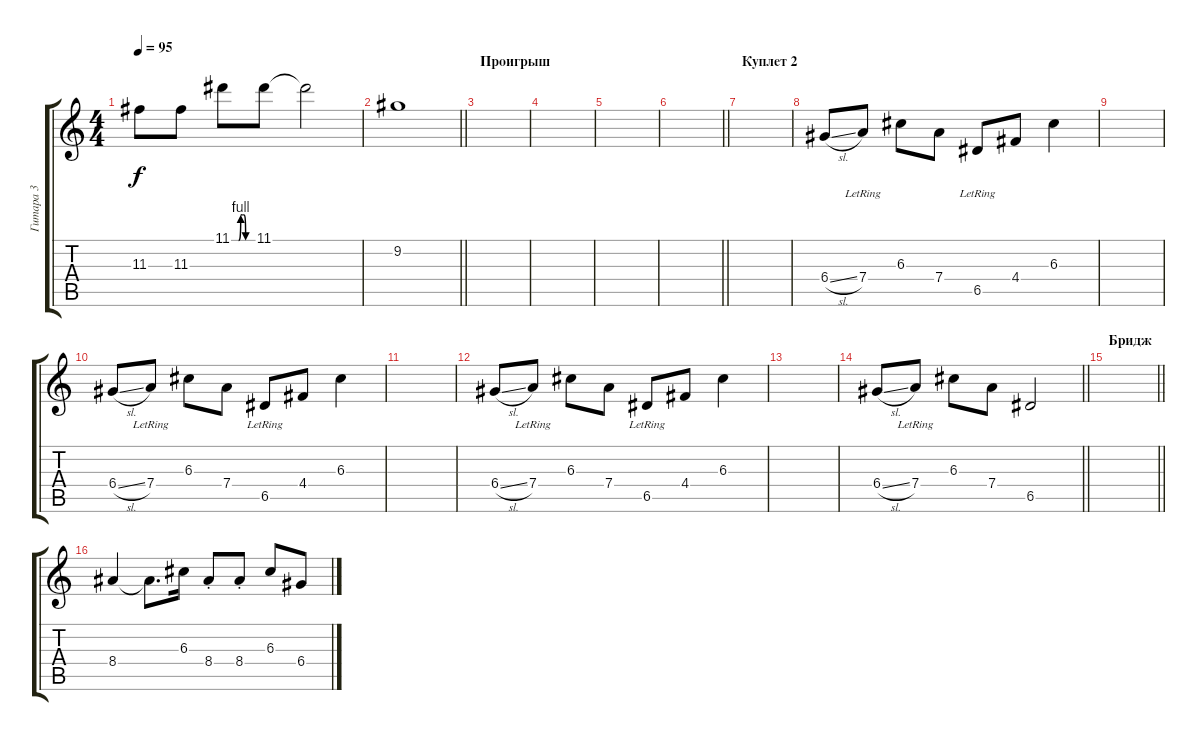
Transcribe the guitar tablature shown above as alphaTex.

\track ("Гитара 3" "Гитара 3") {instrument electricguitarclean}
\staff {score tabs}
\tuning (E4 B3 G3 D3 A2 E2) {hide}
\ts (4 4)
\tempo 95
\clef g2
\ks c
11.3.8{dy f} 11.3.8 11.1{be (custom 0 0 10 0 15 0 20 0 26 4 30 4 32 4 35 4 40 0 46 0 60 0)}.8 11.1.8 11.1{t}.2 |
\barLineRight lightlight
9.2.1 |
\section ("" "Проигрыш")
|
|
|
\barLineRight lightlight
|
\section ("" "Куплет 2")
|
6.4{sl}.8{instrument electricguitarclean} 7.4{lr}.8 6.3.8 7.4.8 6.5{lr}.8 4.4.8 6.3.4 |
|
6.4{sl}.8 7.4{lr}.8 6.3.8 7.4.8 6.5{lr}.8 4.4.8 6.3.4 |
|
6.4{sl}.8 7.4{lr}.8 6.3.8 7.4.8 6.5{lr}.8 4.4.8 6.3.4 |
|
\barLineRight lightlight
6.4{sl}.8 7.4{lr}.8 6.3.8 7.4.8 6.5.2 |
\section ("" "Бридж")
\barLineRight lightlight
|
8.4.4{volume 7 balance 4} 8.4{t}.8{d} 6.3.16 8.4{st}.8 8.4{st}.8 6.3.8 6.4.8
